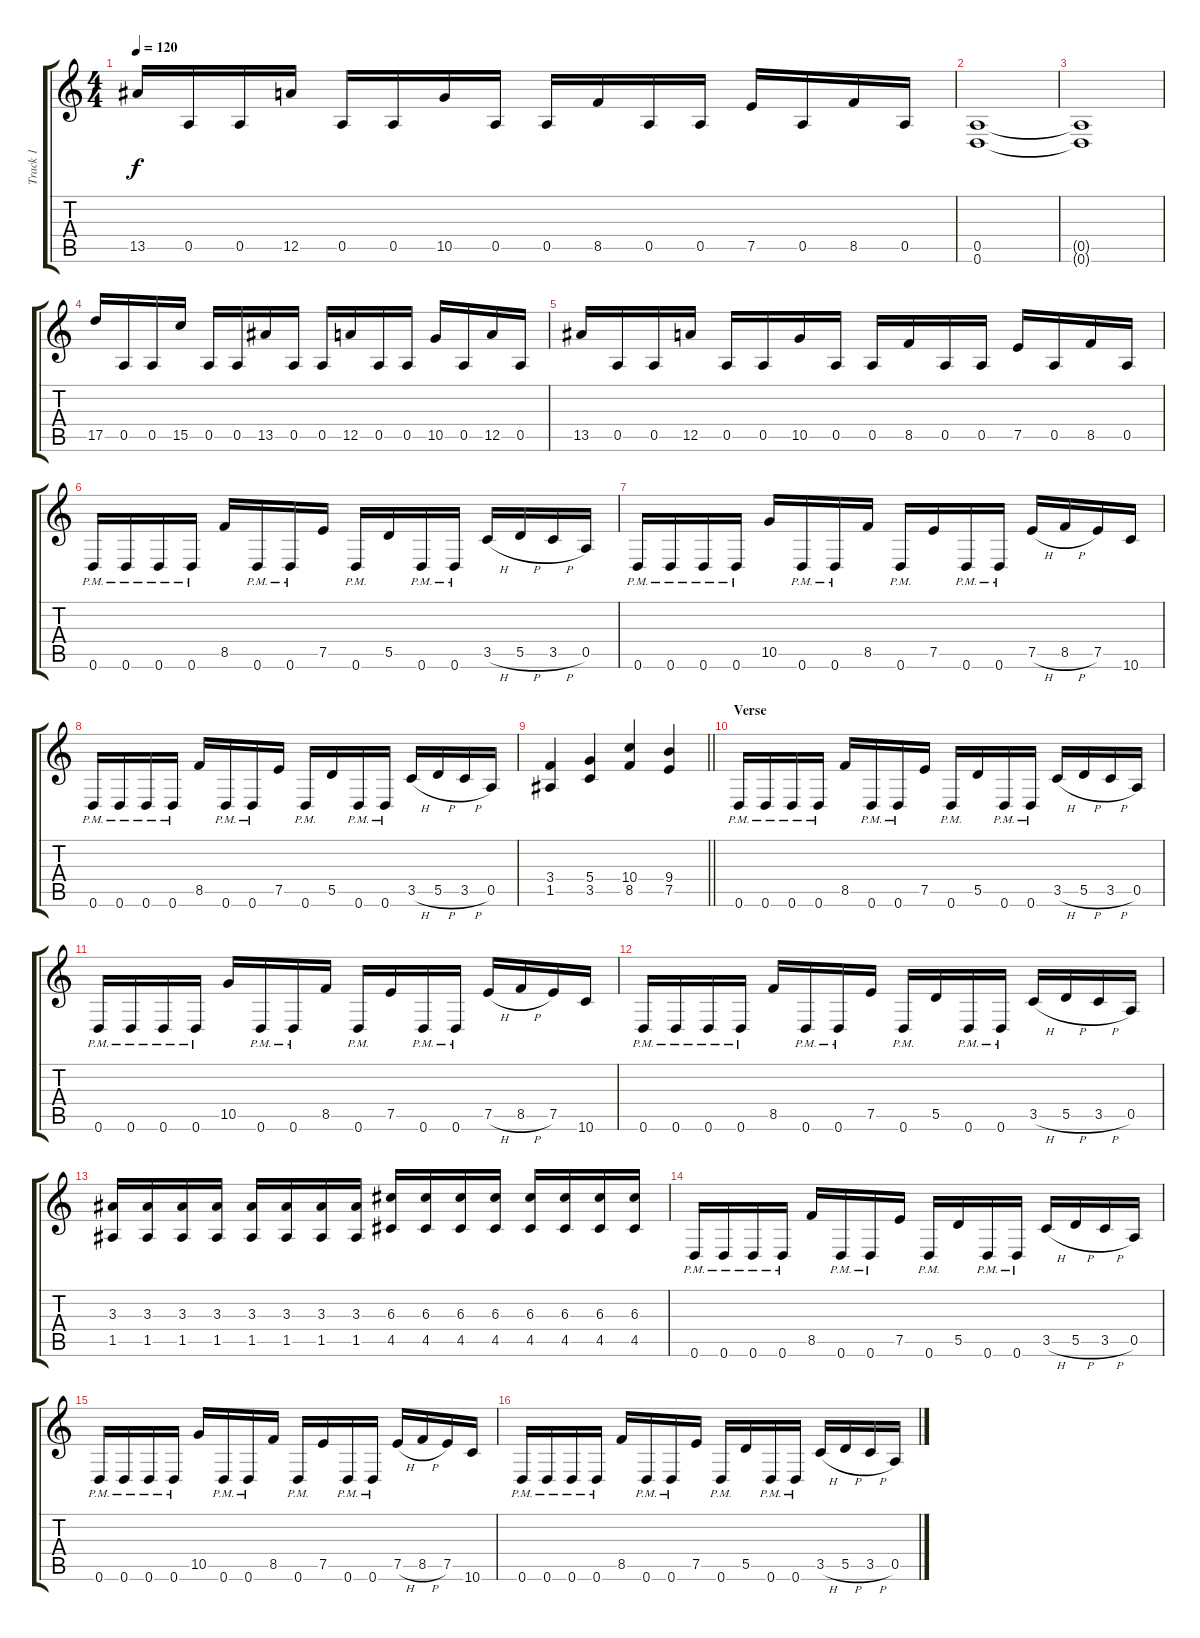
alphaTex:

\track ("Track 1" "Track 1") {instrument distortionguitar}
\staff {score tabs}
\tuning (E4 B3 G3 D3 A2 D2) {hide}
\ts (4 4)
\tempo 120
\clef g2
\ks c
13.5.16{dy f} 0.5.16 0.5.16 12.5.16 0.5.16 0.5.16 10.5.16 0.5.16 0.5.16 8.5.16 0.5.16 0.5.16 7.5.16 0.5.16 8.5.16 0.5.16 |
(0.5 0.6).1 |
(0.5{t} 0.6{t}).1 |
17.5.16 0.5.16 0.5.16 15.5.16 0.5.16 0.5.16 13.5.16 0.5.16 0.5.16 12.5.16 0.5.16 0.5.16 10.5.16 0.5.16 12.5.16 0.5.16 |
13.5.16 0.5.16 0.5.16 12.5.16 0.5.16 0.5.16 10.5.16 0.5.16 0.5.16 8.5.16 0.5.16 0.5.16 7.5.16 0.5.16 8.5.16 0.5.16 |
0.6{pm}.16 0.6{pm}.16 0.6{pm}.16 0.6{pm}.16 8.5.16 0.6{pm}.16 0.6{pm}.16 7.5.16 0.6{pm}.16 5.5.16 0.6{pm}.16 0.6{pm}.16 3.5{h}.16 5.5{h}.16 3.5{h}.16 0.5.16 |
0.6{pm}.16 0.6{pm}.16 0.6{pm}.16 0.6{pm}.16 10.5.16 0.6{pm}.16 0.6{pm}.16 8.5.16 0.6{pm}.16 7.5.16 0.6{pm}.16 0.6{pm}.16 7.5{h}.16 8.5{h}.16 7.5.16 10.6.16 |
0.6{pm}.16 0.6{pm}.16 0.6{pm}.16 0.6{pm}.16 8.5.16 0.6{pm}.16 0.6{pm}.16 7.5.16 0.6{pm}.16 5.5.16 0.6{pm}.16 0.6{pm}.16 3.5{h}.16 5.5{h}.16 3.5{h}.16 0.5.16 |
\barLineRight lightlight
(3.4 1.5).4 (5.4 3.5).4 (10.4 8.5).4 (9.4 7.5).4 |
\section ("" "Verse")
0.6{pm}.16 0.6{pm}.16 0.6{pm}.16 0.6{pm}.16 8.5.16 0.6{pm}.16 0.6{pm}.16 7.5.16 0.6{pm}.16 5.5.16 0.6{pm}.16 0.6{pm}.16 3.5{h}.16 5.5{h}.16 3.5{h}.16 0.5.16 |
0.6{pm}.16 0.6{pm}.16 0.6{pm}.16 0.6{pm}.16 10.5.16 0.6{pm}.16 0.6{pm}.16 8.5.16 0.6{pm}.16 7.5.16 0.6{pm}.16 0.6{pm}.16 7.5{h}.16 8.5{h}.16 7.5.16 10.6.16 |
0.6{pm}.16 0.6{pm}.16 0.6{pm}.16 0.6{pm}.16 8.5.16 0.6{pm}.16 0.6{pm}.16 7.5.16 0.6{pm}.16 5.5.16 0.6{pm}.16 0.6{pm}.16 3.5{h}.16 5.5{h}.16 3.5{h}.16 0.5.16 |
(3.3 1.5).16 (3.3 1.5).16 (3.3 1.5).16 (3.3 1.5).16 (3.3 1.5).16 (3.3 1.5).16 (3.3 1.5).16 (3.3 1.5).16 (6.3 4.5).16 (6.3 4.5).16 (6.3 4.5).16 (6.3 4.5).16 (6.3 4.5).16 (6.3 4.5).16 (6.3 4.5).16 (6.3 4.5).16 |
0.6{pm}.16 0.6{pm}.16 0.6{pm}.16 0.6{pm}.16 8.5.16 0.6{pm}.16 0.6{pm}.16 7.5.16 0.6{pm}.16 5.5.16 0.6{pm}.16 0.6{pm}.16 3.5{h}.16 5.5{h}.16 3.5{h}.16 0.5.16 |
0.6{pm}.16 0.6{pm}.16 0.6{pm}.16 0.6{pm}.16 10.5.16 0.6{pm}.16 0.6{pm}.16 8.5.16 0.6{pm}.16 7.5.16 0.6{pm}.16 0.6{pm}.16 7.5{h}.16 8.5{h}.16 7.5.16 10.6.16 |
0.6{pm}.16 0.6{pm}.16 0.6{pm}.16 0.6{pm}.16 8.5.16 0.6{pm}.16 0.6{pm}.16 7.5.16 0.6{pm}.16 5.5.16 0.6{pm}.16 0.6{pm}.16 3.5{h}.16 5.5{h}.16 3.5{h}.16 0.5.16
